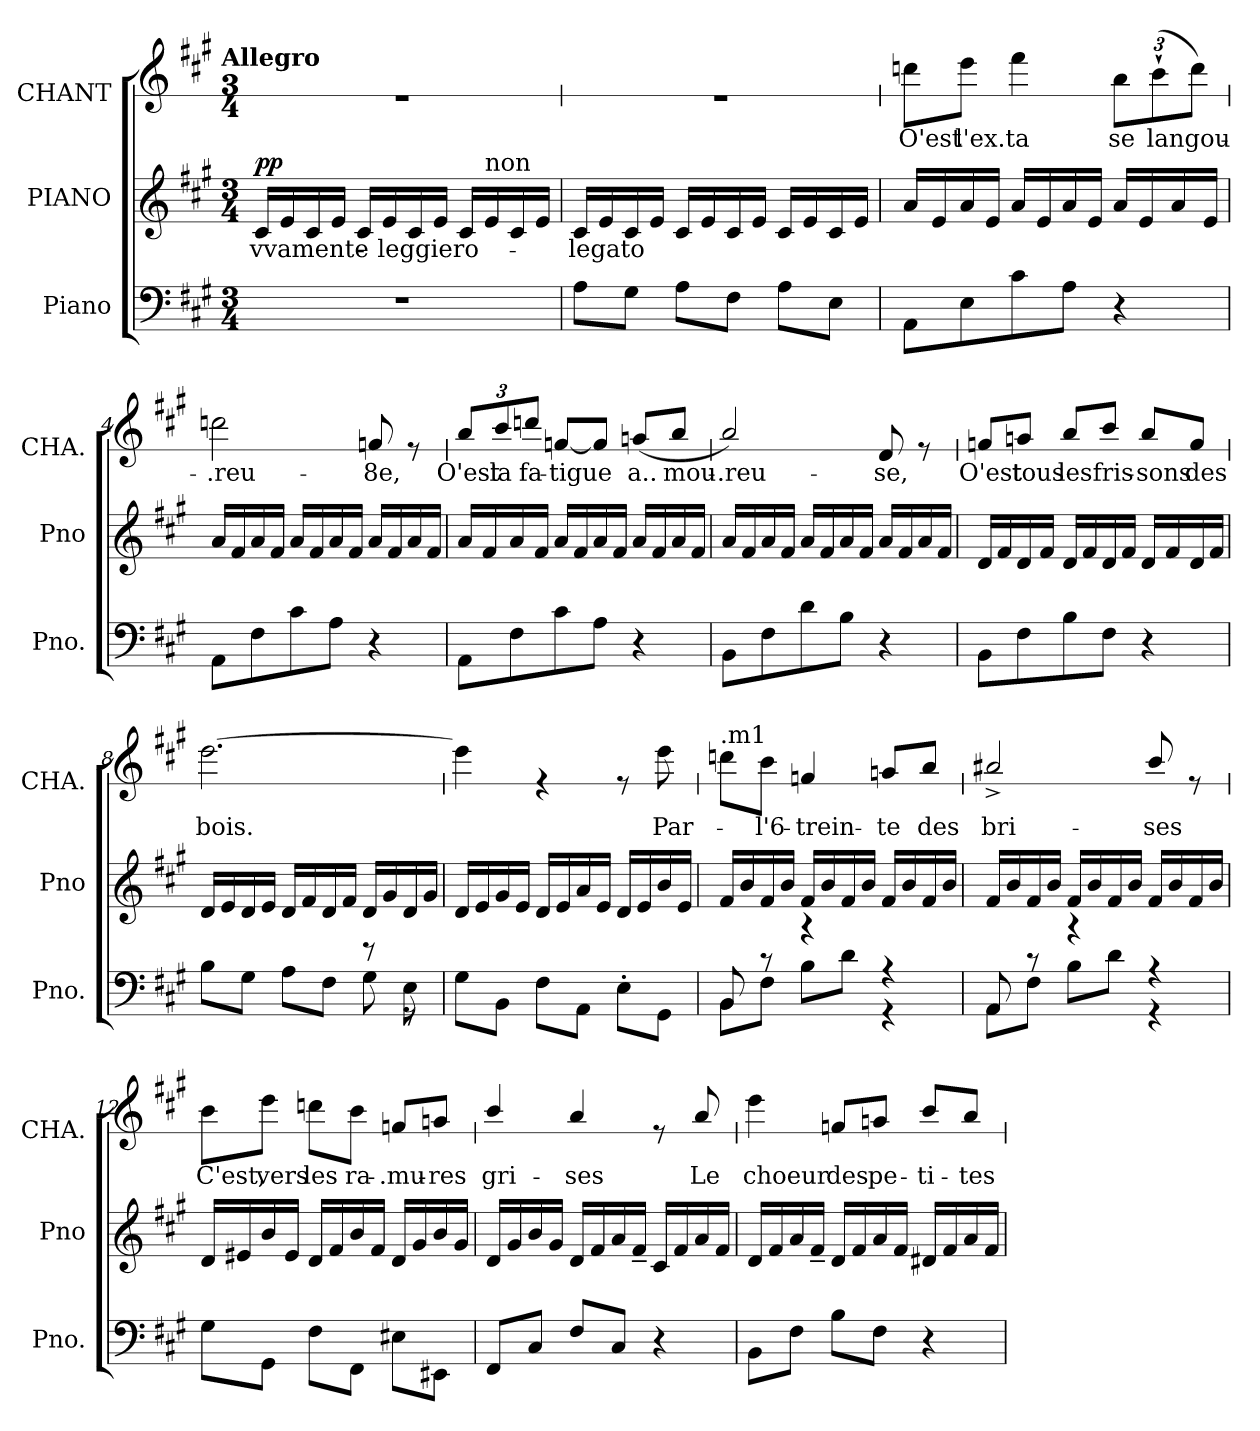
**kern	**kern	**text	**dynam	**kern	**text
*part3	*part2	*part2	*part2	*part1	*part1
*staff3	*staff2	*staff2	*staff2	*staff1	*staff1
*I"Piano	*I"PIANO	*	*	*I"CHANT	*
*I'Pno.	*I'Pno	*	*	*I'CHA.	*
*	*	*	*	*stria1	*
*clefF4	*clefG2	*	*	*clefG2	*
*k[f#c#g#]	*k[f#c#g#]	*	*	*k[f#c#g#]	*
*A:	*A:	*	*	*A:	*
!!LO:TX:omd:t=Allegro
*M3/4	*M3/4	*	*	*M3/4	*
*MM132	*MM132	*	*	*MM132	*
=1	=1	=1	=1	=1	=1
2.r	16c#/LL	vvamente-	pp	2.r	.
.	16e/	.	.	.	.
.	16c#/	.	.	.	.
.	16e/JJ	.	.	.	.
.	16c#/LL	.	.	.	.
.	16e/	leggiero-	.	.	.
.	16c#/	.	.	.	.
.	16e/JJ	.	.	.	.
.	16c#/LL	.	.	.	.
!	!LO:TX:t=non	!	!	!	!
.	16e/	.	.	.	.
.	16c#/	.	.	.	.
.	16e/JJ	.	.	.	.
=2	=2	=2	=2	=2	=2
8A\L	16c#/LL	legato	.	2.r	.
.	16e/	.	.	.	.
8G#\J	16c#/	.	.	.	.
.	16e/JJ	.	.	.	.
8A\L	16c#/LL	.	.	.	.
.	16e/	.	.	.	.
8F#\J	16c#/	.	.	.	.
.	16e/JJ	.	.	.	.
8A\L	16c#/LL	.	.	.	.
.	16e/	.	.	.	.
8E\J	16c#/	.	.	.	.
.	16e/JJ	.	.	.	.
=3	=3	=3	=3	=3	=3
8AA\L	16a/LL	.	.	8cc\L	O'est
.	16e/	.	.	.	.
8E\	16a/	.	.	8dd\J	l'ex.ta
.	16e/JJ	.	.	.	.
8c#\	16a/LL	.	.	4ee\	.
.	16e/	.	.	.	.
8A\J	16a/	.	.	.	.
.	16e/JJ	.	.	.	.
4r	16a/LL	.	.	12a\L	se
.	16e/	.	.	.	.
.	.	.	.	(12b`\	langou-
.	16a/	.	.	.	.
.	.	.	.	12cc\J)	.
.	16e/JJ	.	.	.	.
!!LO:LB:g=z
=4	=4	=4	=4	=4	=4
8AA\L	16a/LL	.	.	2cc\	.reu-
.	16f#/	.	.	.	.
8F#\	16a/	.	.	.	.
.	16f#/JJ	.	.	.	.
8c#\	16a/LL	.	.	.	.
.	16f#/	.	.	.	.
8A\J	16a/	.	.	.	.
.	16f#/JJ	.	.	.	.
4r	16a/LL	.	.	8f/	8e,
.	16f#/	.	.	.	.
.	16a/	.	.	8r	.
.	16f#/JJ	.	.	.	.
=5	=5	=5	=5	=5	=5
8AA\L	16a/LL	.	.	12a/L	O'est
.	16f#/	.	.	.	.
.	.	.	.	12b/	la
8F#\	16a/	.	.	.	.
.	.	.	.	12cc/J	fa-
.	16f#/JJ	.	.	.	.
8c#\	16a/LL	.	.	[8f/L	tigue
.	16f#/	.	.	.	.
8A\J	16a/	.	.	8f/J]	.
.	16f#/JJ	.	.	.	.
4r	16a/LL	.	.	(8g/L	a..
.	16f#/	.	.	.	.
.	16a/	.	.	8a/J	mou-
.	16f#/JJ	.	.	.	.
=6	=6	=6	=6	=6	=6
8BB\L	16a/LL	.	.	2a/)	.reu-
.	16f#/	.	.	.	.
8F#\	16a/	.	.	.	.
.	16f#/JJ	.	.	.	.
8d\	16a/LL	.	.	.	.
.	16f#/	.	.	.	.
8B\J	16a/	.	.	.	.
.	16f#/JJ	.	.	.	.
4r	16a/LL	.	.	8d/	se,
.	16f#/	.	.	.	.
.	16a/	.	.	8r	.
.	16f#/JJ	.	.	.	.
!!LO:LB:g=z
=7	=7	=7	=7	=7	=7
8BB\L	16d/LL	.	.	8f/L	O'est
.	16f#/	.	.	.	.
8F#\	16d/	.	.	8g/J	tous
.	16f#/JJ	.	.	.	.
8B\	16d/LL	.	.	8a/L	les
.	16f#/	.	.	.	.
8F#\J	16d/	.	.	8b/J	fris-
.	16f#/JJ	.	.	.	.
4r	16d/LL	.	.	8a/L	sons
.	16f#/	.	.	.	.
.	16d/	.	.	8f/J	des
.	16f#/JJ	.	.	.	.
=8	=8	=8	=8	=8	=8
*^	*	*	*	*	*
8B\L	2ryy	16d/LL	.	.	[2.dd\	bois.
.	.	16e/	.	.	.	.
8G#\J	.	16d/	.	.	.	.
.	.	16e/JJ	.	.	.	.
8A\L	.	16d/LL	.	.	.	.
.	.	16f#/	.	.	.	.
8F#\J	.	16d/	.	.	.	.
.	.	16f#/JJ	.	.	.	.
8r	8G#\	16d/LL	.	.	.	.
.	.	16g#/	.	.	.	.
8E\	8r	16d/	.	.	.	.
.	.	16g#/JJ	.	.	.	.
*v	*v	*	*	*	*	*
=9	=9	=9	=9	=9	=9
8G#\L	16d/LL	.	.	4dd\]	.
.	16e/	.	.	.	.
8BB\J	16g#/	.	.	.	.
.	16e/JJ	.	.	.	.
8F#\L	16d/LL	.	.	4r	.
.	16e/	.	.	.	.
8AA\J	16a/	.	.	.	.
.	16e/JJ	.	.	.	.
8E'\L	16d/LL	.	.	8r	.
.	16e/	.	.	.	.
8GG#\J	16b/	.	.	8dd\	Par-
.	16e/JJ	.	.	.	.
!!LO:PB:g=z
=10	=10	=10	=10	=10	=10
*^	*	*	*	*	*
!	!	!	!	!	!LO:TX:t=.m1	!
8BB/	8BB\L	16f#/LL	.	.	8cc\L	.
.	.	16b/	.	.	.	.
8r	8F#\J	16f#/	.	.	8b\J	l'6-
.	.	16b/JJ	.	.	.	.
4r	8B\L	16f#/LL	.	.	4f/	trein-
.	.	16b/	.	.	.	.
.	8d\J	16f#/	.	.	.	.
.	.	16b/JJ	.	.	.	.
4r	4r	16f#/LL	.	.	8g/L	te
.	.	16b/	.	.	.	.
.	.	16f#/	.	.	8a/J	des
.	.	16b/JJ	.	.	.	.
=11	=11	=11	=11	=11	=11	=11
8AA/	8AA\L	16f#/LL	.	.	2a#X^/	bri-
.	.	16b/	.	.	.	.
8r	8F#\J	16f#/	.	.	.	.
.	.	16b/JJ	.	.	.	.
4r	8B\L	16f#/LL	.	.	.	.
.	.	16b/	.	.	.	.
.	8d\J	16f#/	.	.	.	.
.	.	16b/JJ	.	.	.	.
4r	4r	16f#/LL	.	.	8b/	ses
.	.	16b/	.	.	.	.
.	.	16f#/	.	.	8r	.
.	.	16b/JJ	.	.	.	.
*v	*v	*	*	*	*	*
=12	=12	=12	=12	=12	=12
8G#\L	16d/LL	.	.	8b\L	C'est,
.	16e#X/	.	.	.	.
8GG#\J	16b/	.	.	8dd\J	vers
.	16e#/JJ	.	.	.	.
8F#\L	16d/LL	.	.	8cc\L	les
.	16f#/	.	.	.	.
8FF#\J	16b/	.	.	8b\J	ra-
.	16f#/JJ	.	.	.	.
8E#X\L	16d/LL	.	.	8f/L	.mu-
.	16g#/	.	.	.	.
8EE#X\J	16b/	.	.	8g/J	res
.	16g#/JJ	.	.	.	.
!!LO:LB:g=z
=13	=13	=13	=13	=13	=13
8FF#/L	16d/LL	.	.	4b/	gri-
.	16g#/	.	.	.	.
8C#/J	16b/	.	.	.	.
.	16g#/JJ	.	.	.	.
8F#/L	16d/LL	.	.	4a/	ses
.	16f#/	.	.	.	.
8C#/J	16a/	.	.	.	.
.	16f#~/JJ	.	.	.	.
4r	16c#/LL	.	.	8r	.
.	16f#/	.	.	.	.
.	16a/	.	.	8a/	Le
.	16f#/JJ	.	.	.	.
=14	=14	=14	=14	=14	=14
8BB\L	16d/LL	.	.	4dd\	choeur
.	16f#/	.	.	.	.
8F#\J	16a/	.	.	.	.
.	16f#~/JJ	.	.	.	.
8B\L	16d/LL	.	.	8f/L	des
.	16f#/	.	.	.	.
8F#\J	16a/	.	.	8g/J	pe-
.	16f#/JJ	.	.	.	.
4r	16d#X/LL	.	.	8b/L	ti-
.	16f#/	.	.	.	.
.	16a/	.	.	8a/J	tes
.	16f#/JJ	.	.	.	.
=	=	=	=	=	=
*-	*-	*-	*-	*-	*-
